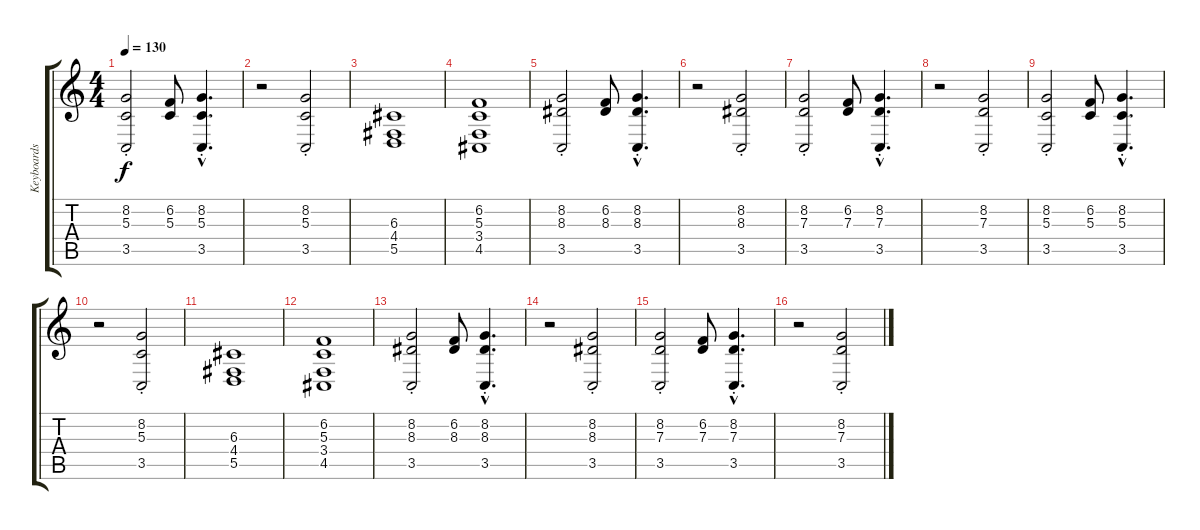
\track ("Keyboards" "Keyboards") {instrument drawbarorgan}
\staff {score tabs}
\tuning (E4 B3 G3 D3 A2 E2) {hide}
\ts (4 4)
\tempo 130
\clef g2
\ks c
(8.2{st} 5.3{st} 3.5{st}).2{dy f} (6.2 5.3).8 (8.2{hac st} 5.3{hac st} 3.5{hac st}).4{d} |
r.2 (8.2 5.3 3.5{st}).2 |
(6.3 4.4 5.5).1 |
(6.2 5.3 3.4 4.5).1 |
(8.2{st} 8.3{st} 3.5{st}).2 (6.2 8.3).8 (8.2{hac st} 8.3{hac st} 3.5{hac st}).4{d} |
r.2 (8.2 8.3 3.5{st}).2 |
(8.2{st} 7.3{st} 3.5{st}).2 (6.2 7.3).8 (8.2{hac st} 7.3{hac st} 3.5{hac st}).4{d} |
r.2 (8.2 7.3 3.5{st}).2 |
(8.2{st} 5.3{st} 3.5{st}).2 (6.2 5.3).8 (8.2{hac st} 5.3{hac st} 3.5{hac st}).4{d} |
r.2 (8.2 5.3 3.5{st}).2 |
(6.3 4.4 5.5).1 |
(6.2 5.3 3.4 4.5).1 |
(8.2{st} 8.3{st} 3.5{st}).2 (6.2 8.3).8 (8.2{hac st} 8.3{hac st} 3.5{hac st}).4{d} |
r.2 (8.2 8.3 3.5{st}).2 |
(8.2{st} 7.3{st} 3.5{st}).2 (6.2 7.3).8 (8.2{hac st} 7.3{hac st} 3.5{hac st}).4{d} |
r.2 (8.2 7.3 3.5{st}).2
